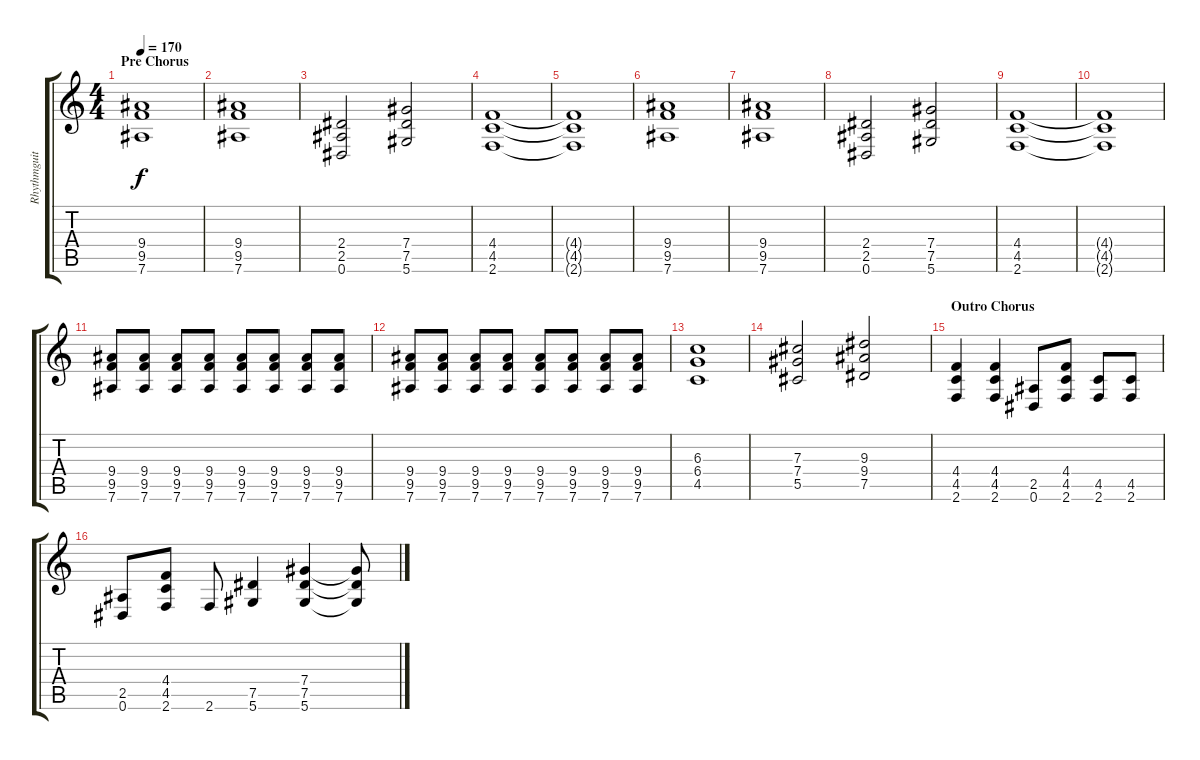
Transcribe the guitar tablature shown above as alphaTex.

\track ("Rhythmguitar" "Rhythmguit") {instrument distortionguitar}
\staff {score tabs}
\tuning (Eb4 Bb3 Gb3 Db3 Ab2 Eb2) {hide}
\ts (4 4)
\section ("" "Pre Chorus")
\tempo 170
\clef g2
\ks c
(9.4 9.5 7.6).1{dy f} |
(9.4 9.5 7.6).1 |
(2.4 2.5 0.6).2 (7.4 7.5 5.6).2 |
(4.4 4.5 2.6).1 |
(4.4{t} 4.5{t} 2.6{t}).1 |
(9.4 9.5 7.6).1 |
(9.4 9.5 7.6).1 |
(2.4 2.5 0.6).2 (7.4 7.5 5.6).2 |
(4.4 4.5 2.6).1 |
(4.4{t} 4.5{t} 2.6{t}).1 |
(9.4 9.5 7.6).8 (9.4 9.5 7.6).8 (9.4 9.5 7.6).8 (9.4 9.5 7.6).8 (9.4 9.5 7.6).8 (9.4 9.5 7.6).8 (9.4 9.5 7.6).8 (9.4 9.5 7.6).8 |
(9.4 9.5 7.6).8 (9.4 9.5 7.6).8 (9.4 9.5 7.6).8 (9.4 9.5 7.6).8 (9.4 9.5 7.6).8 (9.4 9.5 7.6).8 (9.4 9.5 7.6).8 (9.4 9.5 7.6).8 |
(6.3 6.4 4.5).1 |
(7.3 7.4 5.5).2 (9.3 9.4 7.5).2 |
\section ("" "Outro Chorus")
(4.4 4.5 2.6).4 (4.4 4.5 2.6).4 (2.5 0.6).8 (4.4 4.5 2.6).8 (4.5 2.6).8 (4.5 2.6).8 |
(2.5 0.6).8 (4.4 4.5 2.6).8 2.6.8 (7.5 5.6).4 (7.4 7.5 5.6).4 (7.4{t} 7.5{t} 5.6{t}).8
